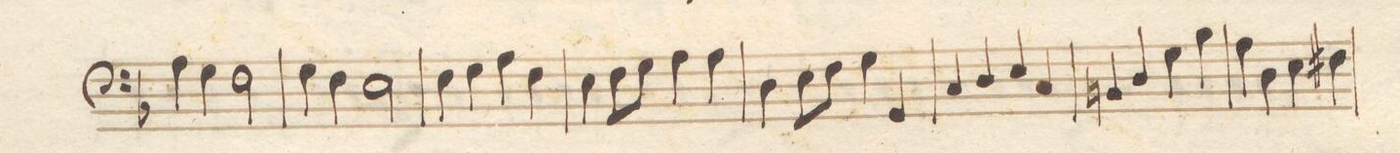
**kern	**dynam
*I"Basʃo e Violoncello	*
*clefF4	*
*k[b-]	*
*met(c|)	*
*M2/2	*
4A\	.
4G\	.
2F\	.
=74	=74
4G\	.
4F\	.
2E\	.
=75	=75
4F\	.
4G\	.
4A\	.
4F\	.
=76	=76
4E\	.
8F\L	.
8G\J	.
4A\	.
4A\	.
=77	=77
4D\	.
8E\L	.
8F\J	.
4G\	.
4GG/	.
=78	=78
4C/	.
4D/	.
4E/	.
4C/	.
=79	=79
4BBn/	.
4D/	.
4G\	.
4B-\	.
=80	=80
4A\	.
4D\	.
4E\	.
4F#X\	.
=81	=81
*-	*-
